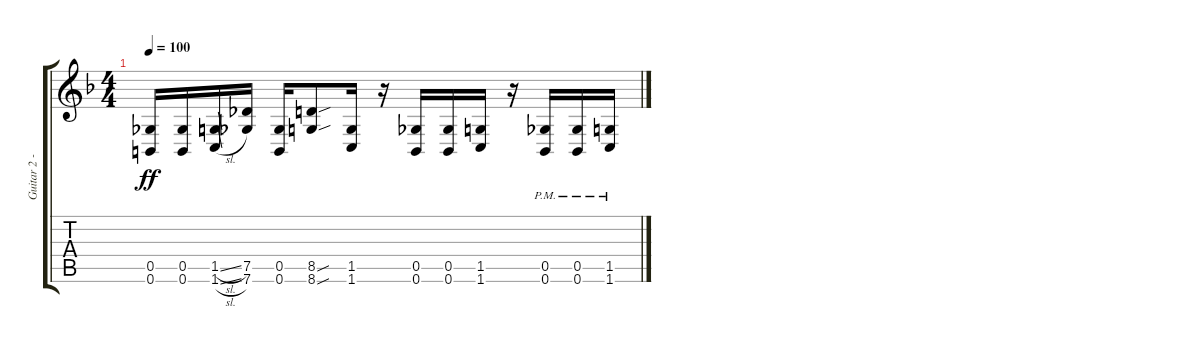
\track ("Guitar 2 - Aoi" "Guitar 2 -") {instrument overdrivenguitar}
\staff {score tabs}
\tuning (Db4 Ab3 E3 B2 Gb2 B1) {hide}
\ts (4 4)
\tempo 100
\clef g2
\ks f
(0.5 0.6).16{dy ff} (0.5 0.6).16 (1.5{sl} 1.6{sl}).16 (7.5 7.6).16 (0.5 0.6).16 (8.5{sou} 8.6{sou}).8 (1.5 1.6).16 r.16 (0.5 0.6).16 (0.5 0.6).16 (1.5 1.6).16 r.16 (0.5{pm} 0.6{pm}).16 (0.5{pm} 0.6{pm}).16 (1.5{pm} 1.6{pm}).16
